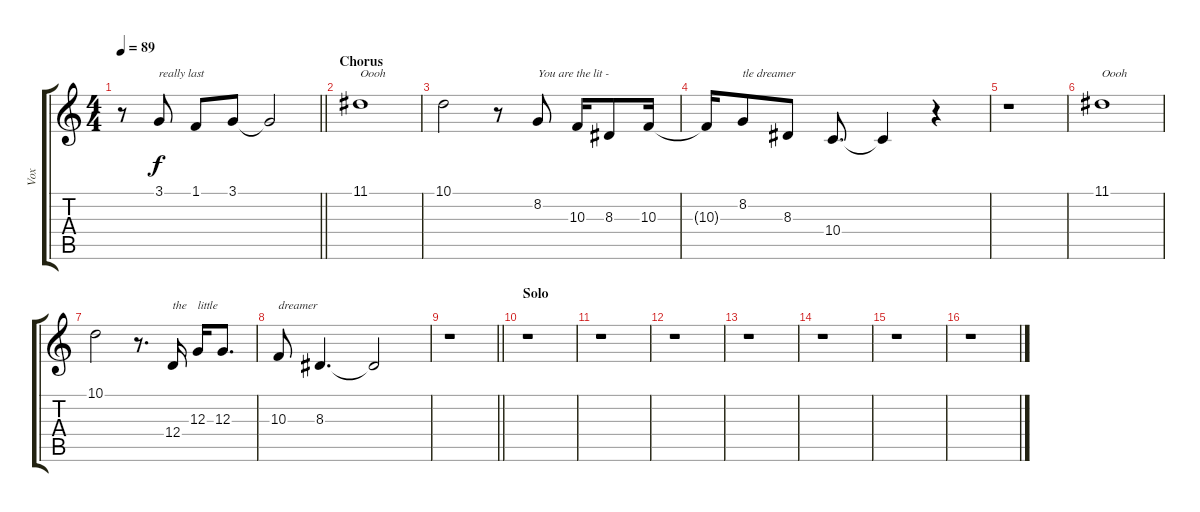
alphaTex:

\track ("Vox" "Vox") {instrument altosax}
\staff {score tabs}
\tuning (E4 B3 G3 D3 A2 E2) {hide}
\ts (4 4)
\tempo 89
\clef g2
\barLineRight lightlight
\ks c
r.8{dy f} 3.1.8{txt "really last"} 1.1.8 3.1.8 3.1{t}.2 |
\section ("" "Chorus")
11.1.1{txt "Oooh"} |
10.1.2 r.8 8.2.8{txt "You are the lit -"} 10.3.16 8.3.8 10.3.16 |
10.3{t}.16 8.2.8{txt "tle dreamer"} 8.3.8 10.4.8{d} 10.4{t}.4 r.4 |
r.1 |
11.1.1{txt "Oooh"} |
10.1.2 r.8{d} 12.4.16{txt "the"} 12.3.16{txt "little"} 12.3.8{d} |
10.3.8{txt "dreamer"} 8.3.4{d} 8.3{t}.2 |
\barLineRight lightlight
r.1 |
\section ("" "Solo")
r.1 |
r.1 |
r.1 |
r.1 |
r.1 |
r.1 |
r.1
